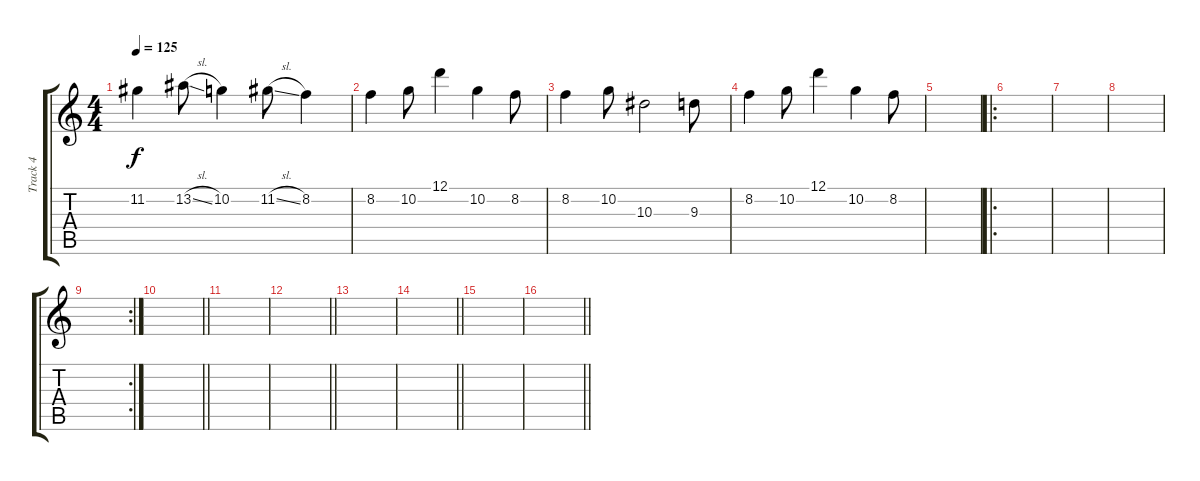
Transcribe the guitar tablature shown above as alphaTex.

\track ("Track 4" "Track 4") {instrument distortionguitar}
\staff {score tabs}
\tuning (D4 A3 F3 C3 G2 C2) {hide}
\ts (4 4)
\tempo 125
\clef g2
\ks c
11.2.4{dy f} 13.2{sl}.8 10.2.4 11.2{sl}.8 8.2.4 |
8.2.4 10.2.8 12.1.4 10.2.4 8.2.8 |
8.2.4 10.2.8 10.3.2 9.3.8 |
8.2.4 10.2.8 12.1.4 10.2.4 8.2.8 |
|
\ro
|
|
|
\rc 2
|
\barLineRight lightlight
|
|
\barLineRight lightlight
|
|
\barLineRight lightlight
|
|
\barLineRight lightlight
